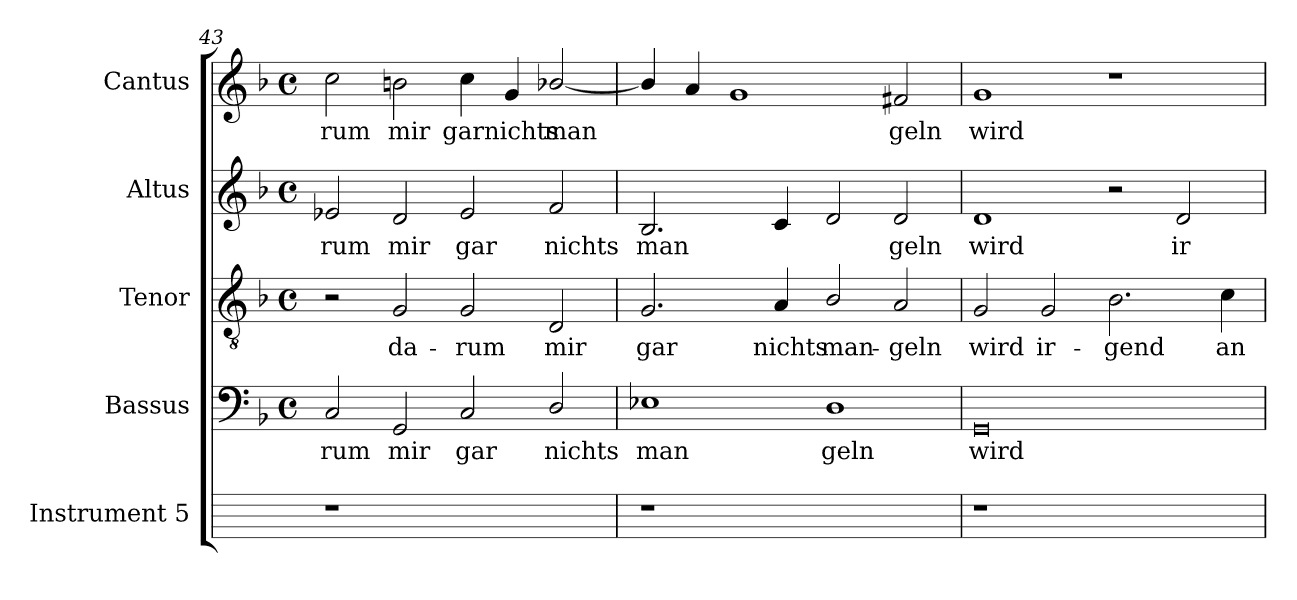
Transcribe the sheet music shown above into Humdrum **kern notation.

**kern	**kern	**text	**kern	**text	**kern	**text	**kern	**text
*part5	*part4	*part4	*part3	*part3	*part2	*part2	*part1	*part1
*staff5	*staff4	*staff4	*staff3	*staff3	*staff2	*staff2	*staff1	*staff1
*I"Instrument 5	*I"Bassus	*	*I"Tenor	*	*I"Altus	*	*I"Cantus	*
*	*clefF4	*	*clefGv2	*	*clefG2	*	*clefG2	*
*	*k[b-]	*	*k[b-]	*	*k[b-]	*	*k[b-]	*
*	*F:	*	*F:	*	*F:	*	*F:	*
*	*M4/4	*	*M4/4	*	*M4/4	*	*M4/4	*
*	*met(c)	*	*met(c)	*	*met(c)	*	*met(c)	*
=43	=43	=43	=43	=43	=43	=43	=43	=43
!	!	!LO:LY:b:cj	!	!	!	!LO:LY:b:cj	!	!LO:LY:b:cj
1r	2C/	rum	2r	.	2e-X/	rum	2cc\	rum
!	!	!LO:LY:b:cj	!	!LO:LY:b:cj	!	!LO:LY:b:cj	!	!LO:LY:b:cj
.	2GG/	mir	2G/	da-	2d/	mir	2bn\	mir
!	!	!LO:LY:b:cj	!	!LO:LY:b:cj	!	!LO:LY:b:cj	!	!LO:LY:b
1ryy	2C/	gar	2G/	-rum	2e-/	gar	4cc\	garnichts
.	.	.	.	.	.	.	4g/	.
!	!	!LO:LY:b:cj	!	!LO:LY:b:cj	!	!LO:LY:b:cj	!	!LO:LY:b
.	2D/	nichts	2D/	mir	2f/	nichts	[<2b-X/	man
=44	=44	=44	=44	=44	=44	=44	=44	=44
!	!	!LO:LY:b:cj	!	!LO:LY:b:cj	!	!LO:LY:b	!	!
1r	1E-X	man	2.G/	gar	2.B-/	man	4b-/]	.
.	.	.	.	.	.	.	4a/	.
.	.	.	.	.	.	.	1g	.
!	!	!	!	!LO:LY:b:cj	!	!	!	!
.	.	.	4A/	nichts	4c/	.	.	.
!	!	!LO:LY:b:cj	!	!LO:LY:b:cj	!	!	!	!
1ryy	1D	geln	2B-/	man-	2d/	.	.	.
!	!	!	!	!LO:LY:b:cj	!	!LO:LY:b:cj	!	!LO:LY:b:cj
.	.	.	2A/	-geln	2d/	geln	2f#X/	geln
!!LO:PB:g=z
=45	=45	=45	=45	=45	=45	=45	=45	=45
!	!	!LO:LY:b:cj	!	!LO:LY:b:cj	!	!LO:LY:b:cj	!	!LO:LY:b:cj
1r	0GG	wird	2G/	wird	1d	wird	1g	wird
!	!	!	!	!LO:LY:b:cj	!	!	!	!
.	.	.	2G/	ir-	.	.	.	.
!	!	!	!	!LO:LY:b:cj	!	!	!	!
1ryy	.	.	2.B-\	-gend	2r	.	1r	.
!	!	!	!	!	!	!LO:LY:b:cj	!	!
.	.	.	.	.	2d/	ir	.	.
!	!	!	!	!LO:LY:b:cj	!	!	!	!
.	.	.	4c\	an	.	.	.	.
=	=	=	=	=	=	=	=	=
*-	*-	*-	*-	*-	*-	*-	*-	*-
